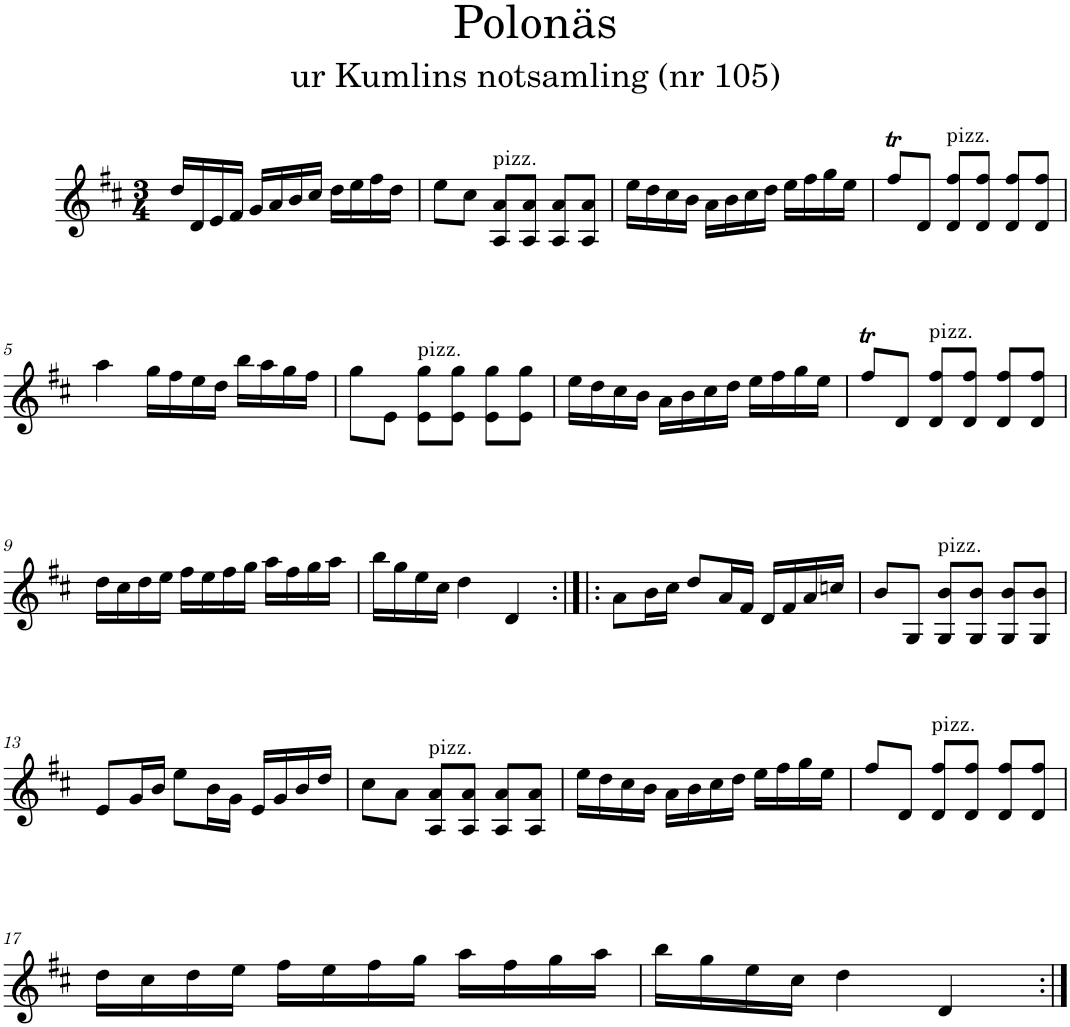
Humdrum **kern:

**kern
*part1
*staff1
*I"Piano
*I'Pno
*clefG2
*k[f#c#]
*D:
*M3/4
=1
16dd/LL
16d/
16e/
16f#/JJ
16g/LL
16a/
16b/
16cc#/JJ
16dd\LL
16ee\
16ff#\
16dd\JJ
=2
8ee\L
8cc#\J
!LO:TX:a:t=pizz.
8A/ 8a/L
8A/ 8a/J
8A/ 8a/L
8A/ 8a/J
=3
16ee\LL
16dd\
16cc#\
16b\JJ
16a\LL
16b\
16cc#\
16dd\JJ
16ee\LL
16ff#\
16gg\
16ee\JJ
=4
8ff#t/L
8d/J
!LO:TX:a:t=pizz.
8d/ 8ff#/L
8d/ 8ff#/J
8d/ 8ff#/L
8d/ 8ff#/J
!!LO:LB:g=z
=5
4aa\
16gg\LL
16ff#\
16ee\
16dd\JJ
16bb\LL
16aa\
16gg\
16ff#\JJ
=6
8gg\L
8e\J
!LO:TX:a:t=pizz.
8e\ 8gg\L
8e\ 8gg\J
8e\ 8gg\L
8e\ 8gg\J
=7
16ee\LL
16dd\
16cc#\
16b\JJ
16a\LL
16b\
16cc#\
16dd\JJ
16ee\LL
16ff#\
16gg\
16ee\JJ
=8
8ff#t/L
8d/J
!LO:TX:a:t=pizz.
8d/ 8ff#/L
8d/ 8ff#/J
8d/ 8ff#/L
8d/ 8ff#/J
!!LO:LB:g=z
=9
16dd\LL
16cc#\
16dd\
16ee\JJ
16ff#\LL
16ee\
16ff#\
16gg\JJ
16aa\LL
16ff#\
16gg\
16aa\JJ
=10
16bb\LL
16gg\
16ee\
16cc#\JJ
4dd\
4d/
=11:|!|:
8a\L
16b\L
16cc#\JJ
8dd/L
16a/L
16f#/JJ
16d/LL
16f#/
16a/
16ccn/JJ
=12
8b/L
8G/J
!LO:TX:a:t=pizz.
8G/ 8b/L
8G/ 8b/J
8G/ 8b/L
8G/ 8b/J
!!LO:LB:g=z
=13
8e/L
16g/L
16b/JJ
8ee\L
16b\L
16g\JJ
16e/LL
16g/
16b/
16dd/JJ
=14
8cc#\L
8a\J
!LO:TX:a:t=pizz.
8A/ 8a/L
8A/ 8a/J
8A/ 8a/L
8A/ 8a/J
=15
16ee\LL
16dd\
16cc#\
16b\JJ
16a\LL
16b\
16cc#\
16dd\JJ
16ee\LL
16ff#\
16gg\
16ee\JJ
=16
8ff#/L
8d/J
!LO:TX:a:t=pizz.
8d/ 8ff#/L
8d/ 8ff#/J
8d/ 8ff#/L
8d/ 8ff#/J
!!LO:LB:g=z
=17
16dd\LL
16cc#\
16dd\
16ee\JJ
16ff#\LL
16ee\
16ff#\
16gg\JJ
16aa\LL
16ff#\
16gg\
16aa\JJ
=18
16bb\LL
16gg\
16ee\
16cc#\JJ
4dd\
4d/
=:|!
*-
